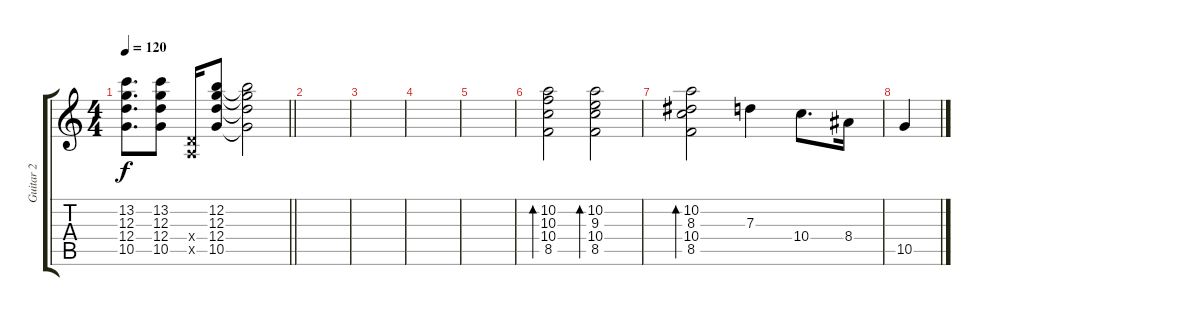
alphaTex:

\track ("Guitar 2" "Guitar 2") {instrument distortionguitar}
\staff {score tabs}
\tuning (E4 B3 G3 D3 A2 E2) {hide}
\ts (4 4)
\tempo 120
\clef g2
\barLineRight lightlight
\ks c
(13.2 12.3 12.4 10.5).8{d dy f} (13.2 12.3 12.4 10.5).8 (0.4{x} 0.5{x}).16 (12.2 12.3 12.4 10.5).8 (12.2{t} 12.3{t} 12.4{t} 10.5{t}).2 |
|
|
|
|
(10.2 10.3 10.4 8.5).2{bd 240} (10.2 9.3 10.4 8.5).2{bd 240} |
(10.2 8.3 10.4 8.5).2{bd 240} 7.3.4 10.4.8{d} 8.4.16 |
10.5.4
